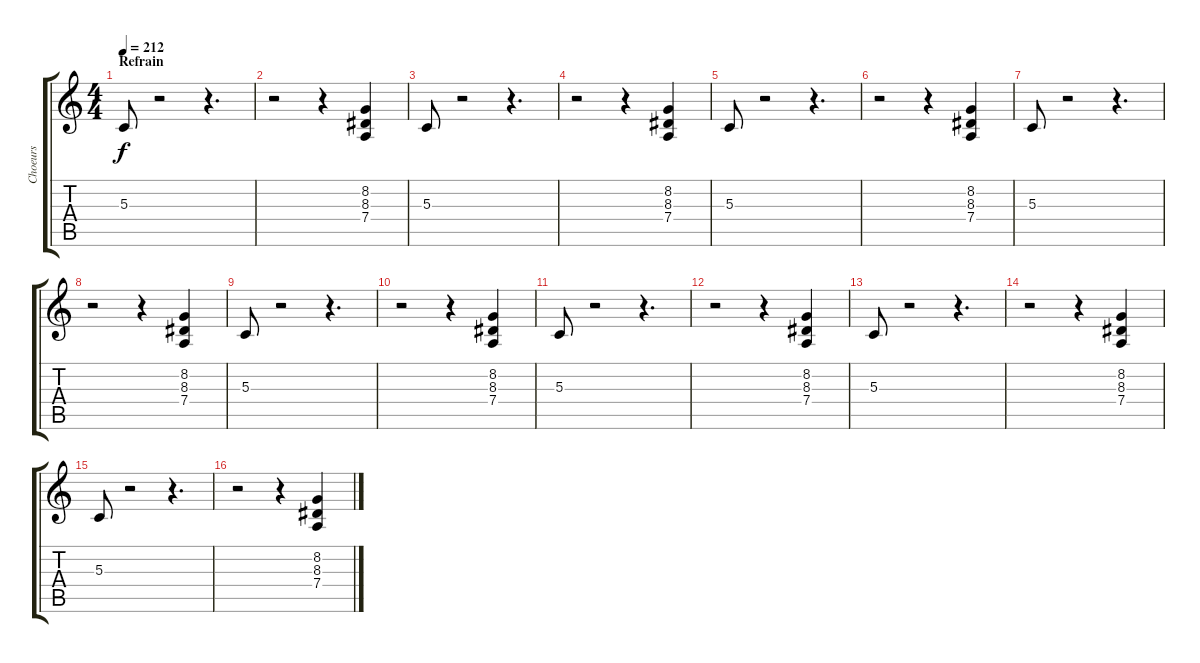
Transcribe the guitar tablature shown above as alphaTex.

\track ("Choeurs" "Choeurs") {instrument voiceoohs}
\staff {score tabs}
\tuning (E4 B3 G3 D3 A2 E2) {hide}
\ts (4 4)
\section ("" "Refrain")
\tempo 212
\clef g2
\ks c
5.3.8{dy f} r.2 r.4{d} |
r.2 r.4 (8.2 8.3 7.4).4 |
5.3.8 r.2 r.4{d} |
r.2 r.4 (8.2 8.3 7.4).4 |
5.3.8 r.2 r.4{d} |
r.2 r.4 (8.2 8.3 7.4).4 |
5.3.8 r.2 r.4{d} |
r.2 r.4 (8.2 8.3 7.4).4 |
5.3.8 r.2 r.4{d} |
r.2 r.4 (8.2 8.3 7.4).4 |
5.3.8 r.2 r.4{d} |
r.2 r.4 (8.2 8.3 7.4).4 |
5.3.8 r.2 r.4{d} |
r.2 r.4 (8.2 8.3 7.4).4 |
5.3.8 r.2 r.4{d} |
r.2 r.4 (8.2 8.3 7.4).4
